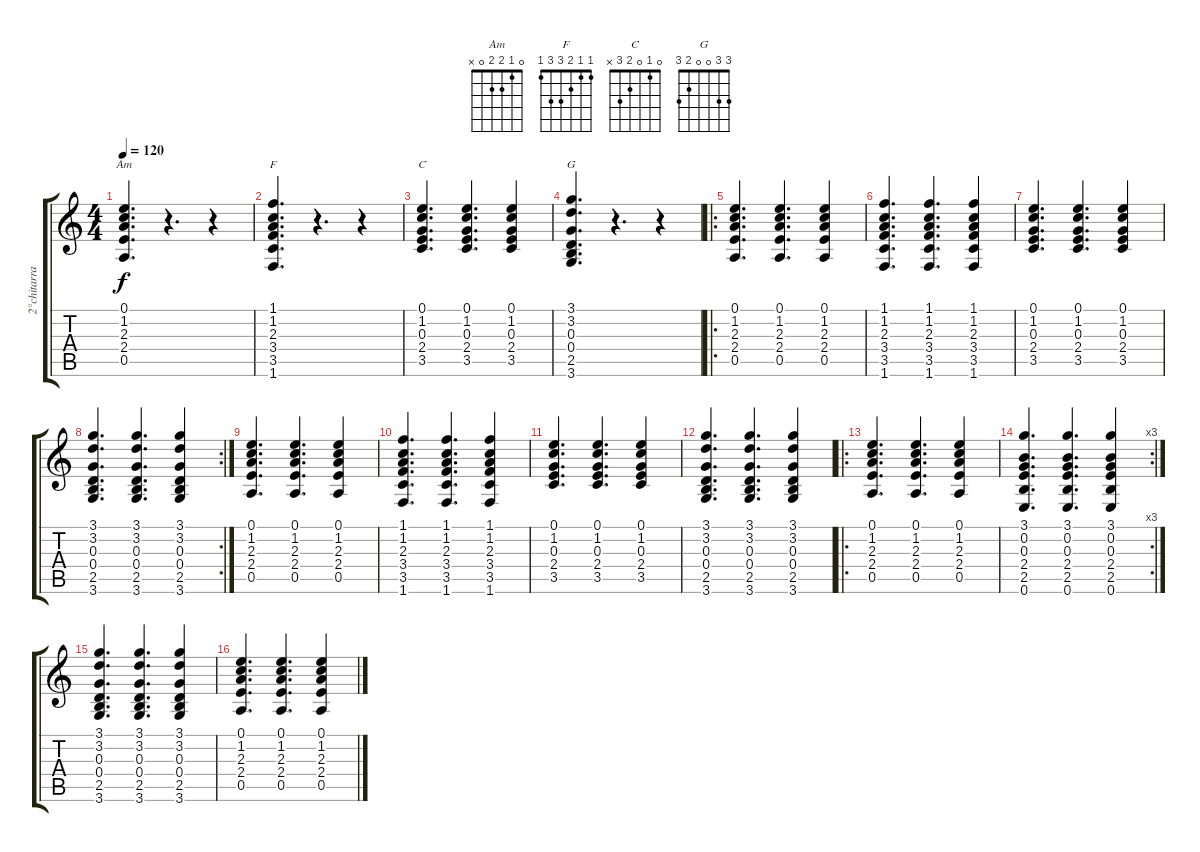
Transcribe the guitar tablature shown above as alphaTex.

\track ("2°chitarra" "2°chitarra") {instrument acousticguitarsteel}
\staff {score tabs}
\tuning (E4 B3 G3 D3 A2 E2) {hide}
\chord ("Am" 0 1 2 2 0 x)
\chord ("F" 1 1 2 3 3 1)
\chord ("C" 0 1 0 2 3 x)
\chord ("G" 3 3 0 0 2 3)
\ts (4 4)
\tempo 120
\clef g2
\ks c
(0.1 1.2 2.3 2.4 0.5).4{d ch "Am" dy f instrument acousticguitarsteel} r.4{d} r.4 |
(1.1 1.2 2.3 3.4 3.5 1.6).4{d ch "F"} r.4{d} r.4 |
(0.1 1.2 0.3 2.4 3.5).4{d ch "C"} (0.1 1.2 0.3 2.4 3.5).4{d} (0.1 1.2 0.3 2.4 3.5).4 |
(3.1 3.2 0.3 0.4 2.5 3.6).4{d ch "G"} r.4{d} r.4 |
\ro
(0.1 1.2 2.3 2.4 0.5).4{d} (0.1 1.2 2.3 2.4 0.5).4{d} (0.1 1.2 2.3 2.4 0.5).4 |
(1.1 1.2 2.3 3.4 3.5 1.6).4{d} (1.1 1.2 2.3 3.4 3.5 1.6).4{d} (1.1 1.2 2.3 3.4 3.5 1.6).4 |
(0.1 1.2 0.3 2.4 3.5).4{d} (0.1 1.2 0.3 2.4 3.5).4{d} (0.1 1.2 0.3 2.4 3.5).4 |
\rc 2
(3.1 3.2 0.3 0.4 2.5 3.6).4{d} (3.1 3.2 0.3 0.4 2.5 3.6).4{d} (3.1 3.2 0.3 0.4 2.5 3.6).4 |
(0.1 1.2 2.3 2.4 0.5).4{d} (0.1 1.2 2.3 2.4 0.5).4{d} (0.1 1.2 2.3 2.4 0.5).4 |
(1.1 1.2 2.3 3.4 3.5 1.6).4{d} (1.1 1.2 2.3 3.4 3.5 1.6).4{d} (1.1 1.2 2.3 3.4 3.5 1.6).4 |
(0.1 1.2 0.3 2.4 3.5).4{d} (0.1 1.2 0.3 2.4 3.5).4{d} (0.1 1.2 0.3 2.4 3.5).4 |
(3.1 3.2 0.3 0.4 2.5 3.6).4{d} (3.1 3.2 0.3 0.4 2.5 3.6).4{d} (3.1 3.2 0.3 0.4 2.5 3.6).4 |
\ro
(0.1 1.2 2.3 2.4 0.5).4{d} (0.1 1.2 2.3 2.4 0.5).4{d} (0.1 1.2 2.3 2.4 0.5).4 |
\rc 3
(3.1 0.2 0.3 2.4 2.5 0.6).4{d} (3.1 0.2 0.3 2.4 2.5 0.6).4{d} (3.1 0.2 0.3 2.4 2.5 0.6).4 |
(3.1 3.2 0.3 0.4 2.5 3.6).4{d} (3.1 3.2 0.3 0.4 2.5 3.6).4{d} (3.1 3.2 0.3 0.4 2.5 3.6).4 |
(0.1 1.2 2.3 2.4 0.5).4{d} (0.1 1.2 2.3 2.4 0.5).4{d} (0.1 1.2 2.3 2.4 0.5).4
